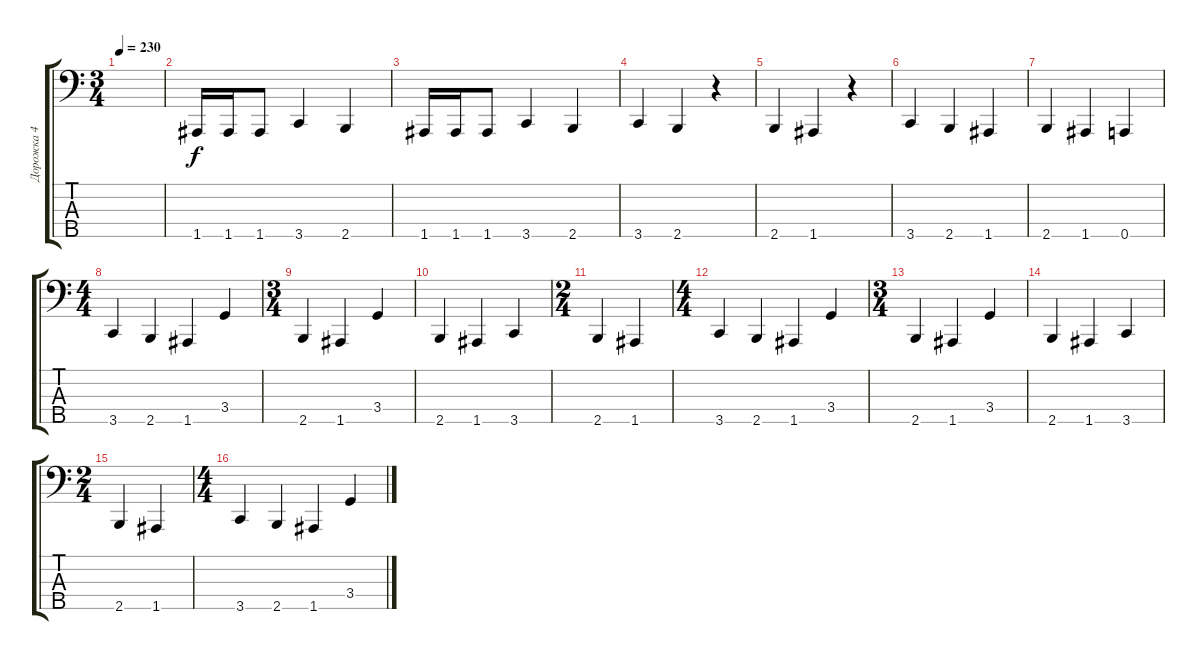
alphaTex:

\track ("Дорожка 4" "Дорожка 4") {instrument electricbassfinger}
\staff {score tabs}
\tuning (G2 D2 A1 E1 A0) {hide}
\ts (3 4)
\tempo 230
\clef f4
\ks c
|
1.5.16 1.5.16 1.5.8 3.5.4 2.5.4 |
1.5.16 1.5.16 1.5.8 3.5.4 2.5.4 |
3.5.4 2.5.4 r.4 |
2.5.4 1.5.4 r.4 |
3.5.4 2.5.4 1.5.4 |
2.5.4 1.5.4 0.5.4 |
\ts (4 4)
3.5.4 2.5.4 1.5.4 3.4.4 |
\ts (3 4)
2.5.4 1.5.4 3.4.4 |
2.5.4 1.5.4 3.5.4 |
\ts (2 4)
2.5.4 1.5.4 |
\ts (4 4)
3.5.4 2.5.4 1.5.4 3.4.4 |
\ts (3 4)
2.5.4 1.5.4 3.4.4 |
2.5.4 1.5.4 3.5.4 |
\ts (2 4)
2.5.4 1.5.4 |
\ts (4 4)
3.5.4 2.5.4 1.5.4 3.4.4
